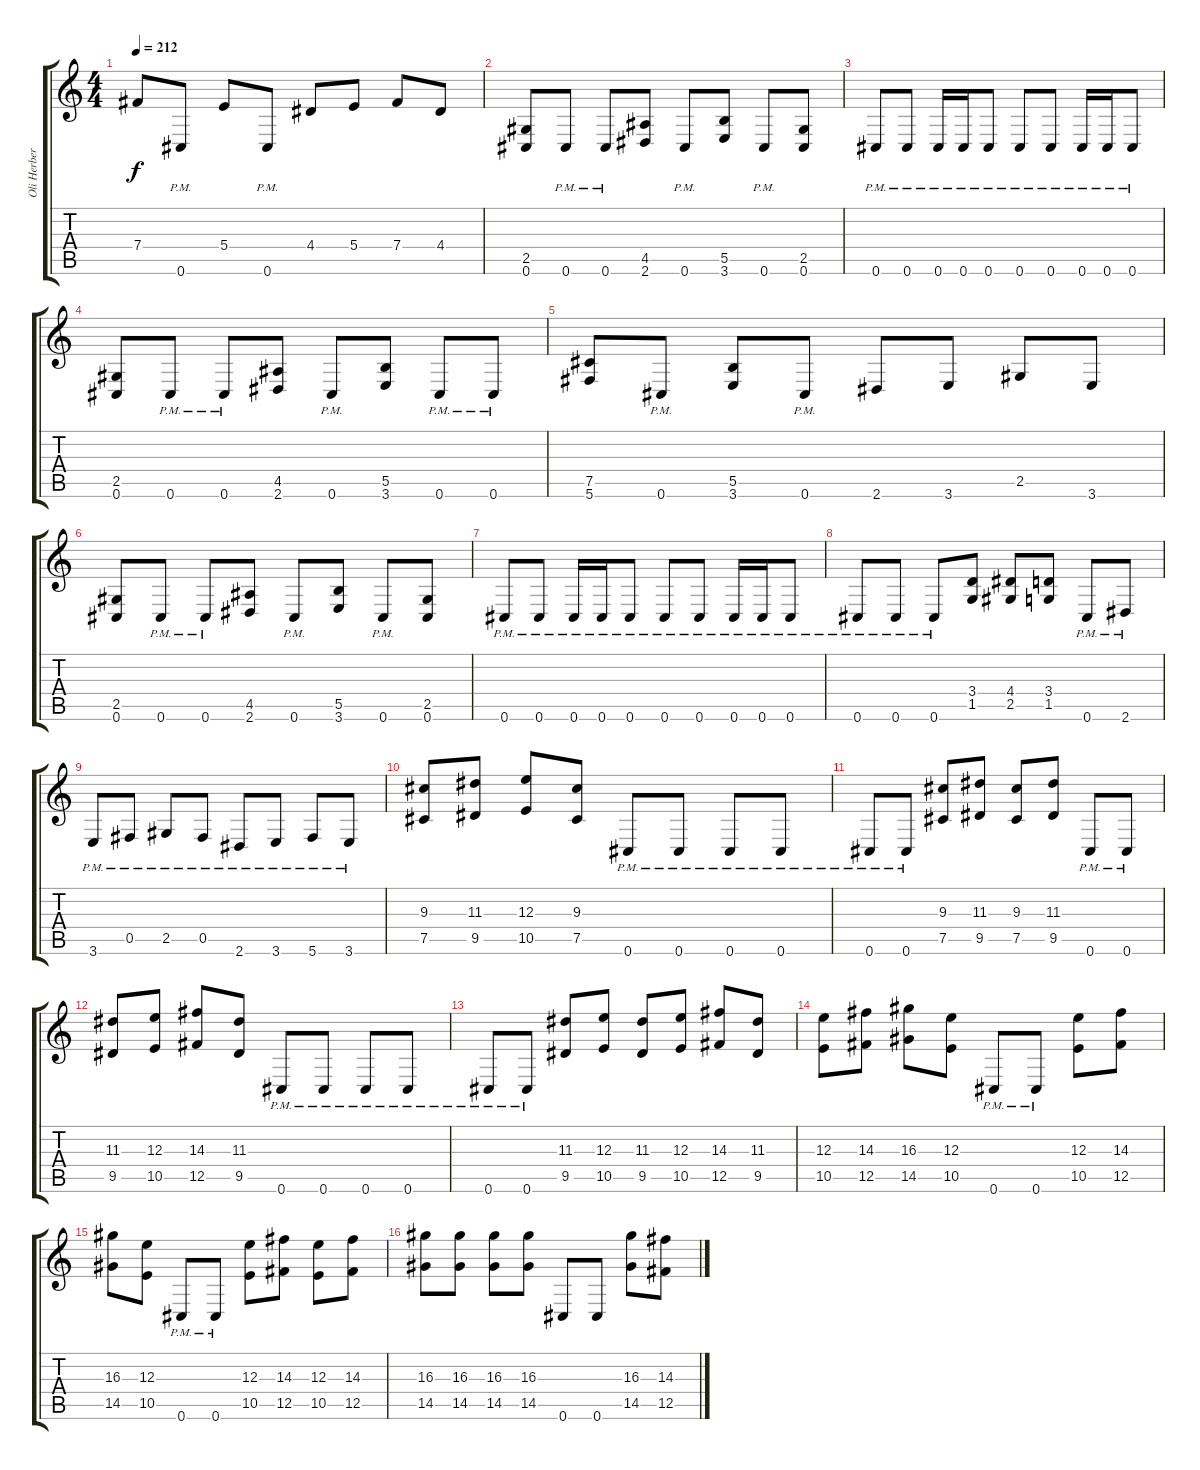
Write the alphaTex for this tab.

\track ("Oli Herbert" "Oli Herber") {instrument overdrivenguitar}
\staff {score tabs}
\tuning (Db4 Ab3 E3 B2 Gb2 Db2) {hide}
\ts (4 4)
\tempo 212
\clef g2
\ks c
7.4.8{dy f} 0.6{pm}.8 5.4.8 0.6{pm}.8 4.4.8 5.4.8 7.4.8 4.4.8 |
(2.5 0.6).8 0.6{pm}.8 0.6{pm}.8 (4.5 2.6).8 0.6{pm}.8 (5.5 3.6).8 0.6{pm}.8 (2.5 0.6).8 |
0.6{pm}.8 0.6{pm}.8 0.6{pm}.16 0.6{pm}.16 0.6{pm}.8 0.6{pm}.8 0.6{pm}.8 0.6{pm}.16 0.6{pm}.16 0.6{pm}.8 |
(2.5 0.6).8 0.6{pm}.8 0.6{pm}.8 (4.5 2.6).8 0.6{pm}.8 (5.5 3.6).8 0.6{pm}.8 0.6{pm}.8 |
(7.5 5.6).8 0.6{pm}.8 (5.5 3.6).8 0.6{pm}.8 2.6.8 3.6.8 2.5.8 3.6.8 |
(2.5 0.6).8 0.6{pm}.8 0.6{pm}.8 (4.5 2.6).8 0.6{pm}.8 (5.5 3.6).8 0.6{pm}.8 (2.5 0.6).8 |
0.6{pm}.8 0.6{pm}.8 0.6{pm}.16 0.6{pm}.16 0.6{pm}.8 0.6{pm}.8 0.6{pm}.8 0.6{pm}.16 0.6{pm}.16 0.6{pm}.8 |
0.6{pm}.8 0.6{pm}.8 0.6{pm}.8 (3.4 1.5).8 (4.4 2.5).8 (3.4 1.5).8 0.6{pm}.8 2.6{pm}.8 |
3.6{pm}.8 0.5{pm}.8 2.5{pm}.8 0.5{pm}.8 2.6{pm}.8 3.6{pm}.8 5.6{pm}.8 3.6{pm}.8 |
(9.3 7.5).8 (11.3 9.5).8 (12.3 10.5).8 (9.3 7.5).8 0.6{pm}.8 0.6{pm}.8 0.6{pm}.8 0.6{pm}.8 |
0.6{pm}.8 0.6{pm}.8 (9.3 7.5).8 (11.3 9.5).8 (9.3 7.5).8 (11.3 9.5).8 0.6{pm}.8 0.6{pm}.8 |
(11.3 9.5).8 (12.3 10.5).8 (14.3 12.5).8 (11.3 9.5).8 0.6{pm}.8 0.6{pm}.8 0.6{pm}.8 0.6{pm}.8 |
0.6{pm}.8 0.6{pm}.8 (11.3 9.5).8 (12.3 10.5).8 (11.3 9.5).8 (12.3 10.5).8 (14.3 12.5).8 (11.3 9.5).8 |
(12.3 10.5).8 (14.3 12.5).8 (16.3 14.5).8 (12.3 10.5).8 0.6{pm}.8 0.6{pm}.8 (12.3 10.5).8 (14.3 12.5).8 |
(16.3 14.5).8 (12.3 10.5).8 0.6{pm}.8 0.6{pm}.8 (12.3 10.5).8 (14.3 12.5).8 (12.3 10.5).8 (14.3 12.5).8 |
(16.3 14.5).8 (16.3 14.5).8 (16.3 14.5).8 (16.3 14.5).8 0.6.8 0.6.8 (16.3 14.5).8 (14.3 12.5).8
